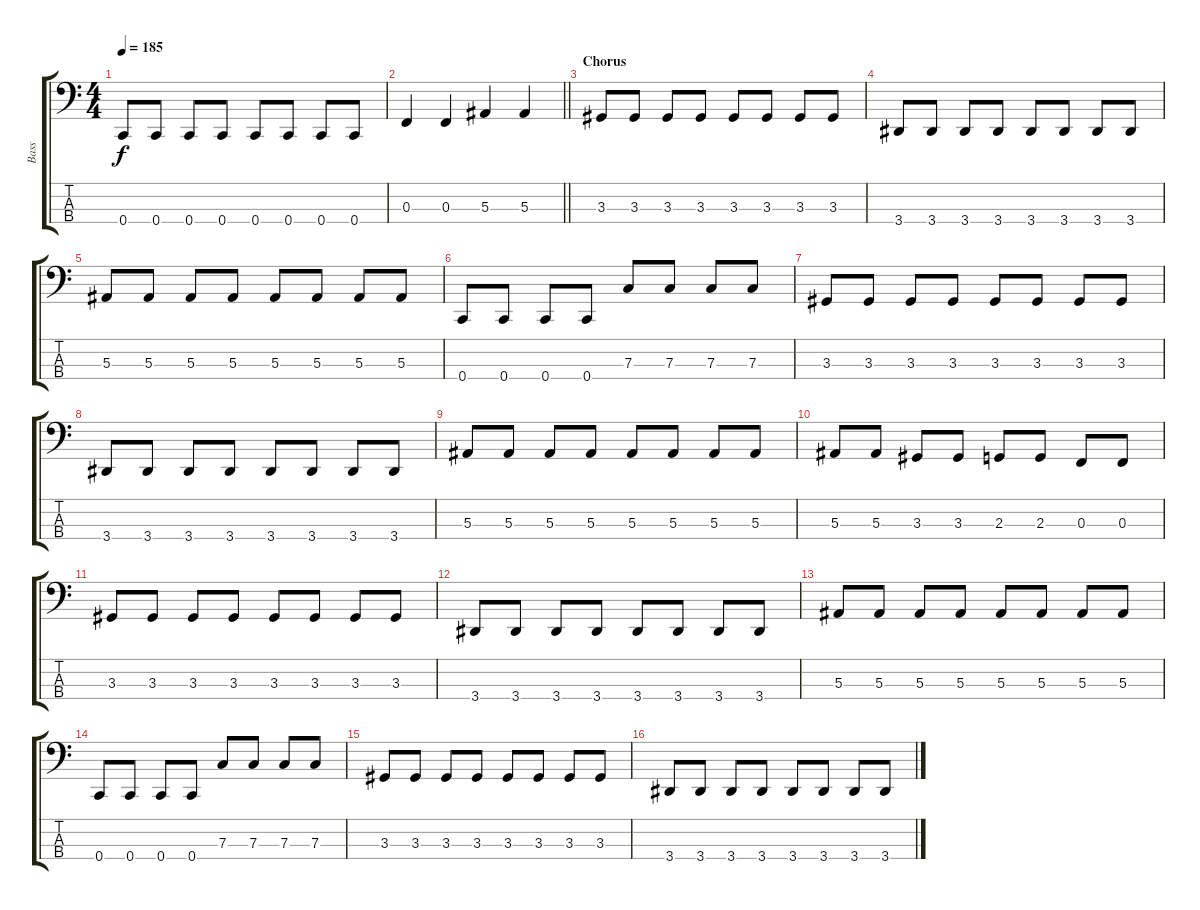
\track ("Bass" "Bass") {instrument electricbasspick}
\staff {score tabs}
\tuning (Eb2 Bb1 F1 C1) {hide}
\ts (4 4)
\tempo 185
\clef f4
\ks c
0.4.8{dy f} 0.4.8 0.4.8 0.4.8 0.4.8 0.4.8 0.4.8 0.4.8 |
\barLineRight lightlight
0.3.4 0.3.4 5.3.4 5.3.4 |
\section ("" "Chorus")
3.3.8 3.3.8 3.3.8 3.3.8 3.3.8 3.3.8 3.3.8 3.3.8 |
3.4.8 3.4.8 3.4.8 3.4.8 3.4.8 3.4.8 3.4.8 3.4.8 |
5.3.8 5.3.8 5.3.8 5.3.8 5.3.8 5.3.8 5.3.8 5.3.8 |
0.4.8 0.4.8 0.4.8 0.4.8 7.3.8 7.3.8 7.3.8 7.3.8 |
3.3.8 3.3.8 3.3.8 3.3.8 3.3.8 3.3.8 3.3.8 3.3.8 |
3.4.8 3.4.8 3.4.8 3.4.8 3.4.8 3.4.8 3.4.8 3.4.8 |
5.3.8 5.3.8 5.3.8 5.3.8 5.3.8 5.3.8 5.3.8 5.3.8 |
5.3.8 5.3.8 3.3.8 3.3.8 2.3.8 2.3.8 0.3.8 0.3.8 |
3.3.8 3.3.8 3.3.8 3.3.8 3.3.8 3.3.8 3.3.8 3.3.8 |
3.4.8 3.4.8 3.4.8 3.4.8 3.4.8 3.4.8 3.4.8 3.4.8 |
5.3.8 5.3.8 5.3.8 5.3.8 5.3.8 5.3.8 5.3.8 5.3.8 |
0.4.8 0.4.8 0.4.8 0.4.8 7.3.8 7.3.8 7.3.8 7.3.8 |
3.3.8 3.3.8 3.3.8 3.3.8 3.3.8 3.3.8 3.3.8 3.3.8 |
3.4.8 3.4.8 3.4.8 3.4.8 3.4.8 3.4.8 3.4.8 3.4.8
